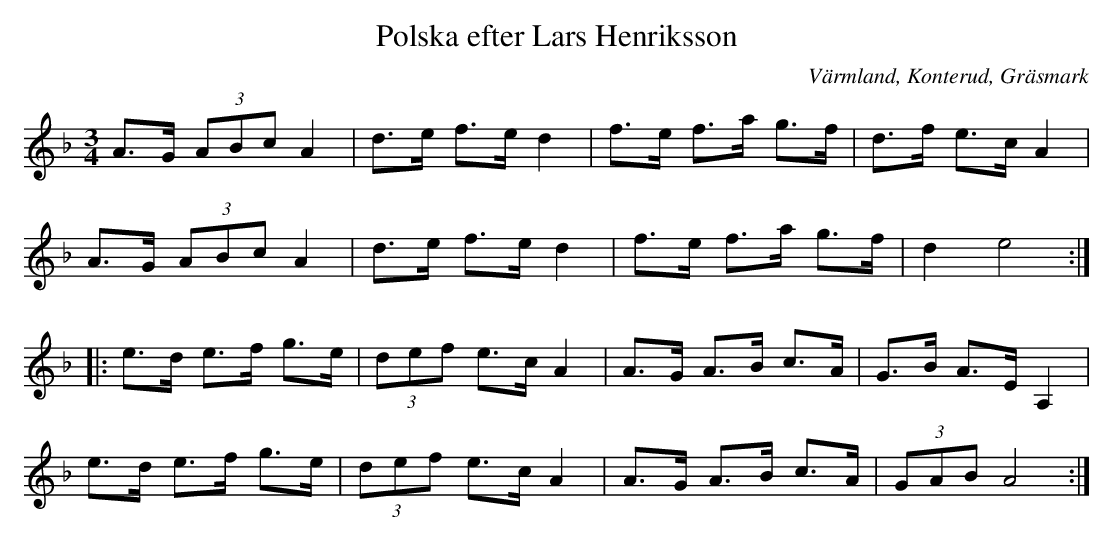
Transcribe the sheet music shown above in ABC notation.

X:1
T: Polska efter Lars Henriksson
O: Värmland, Konterud, Gräsmark
M: 3/4
L: 1/8
K: APhr
A>G (3ABc A2 | d>e f>e d2 | f>e f>a g>f | d>f e>c A2 |
A>G (3ABc A2 | d>e f>e d2 | f>e f>a g>f | d2 e4 ::
e>d e>f g>e | (3def e>c A2 | A>G A>B c>A | G>B A>E A,2 |
e>d e>f g>e | (3def e>c A2 | A>G A>B c>A | (3GAB A4 :|
